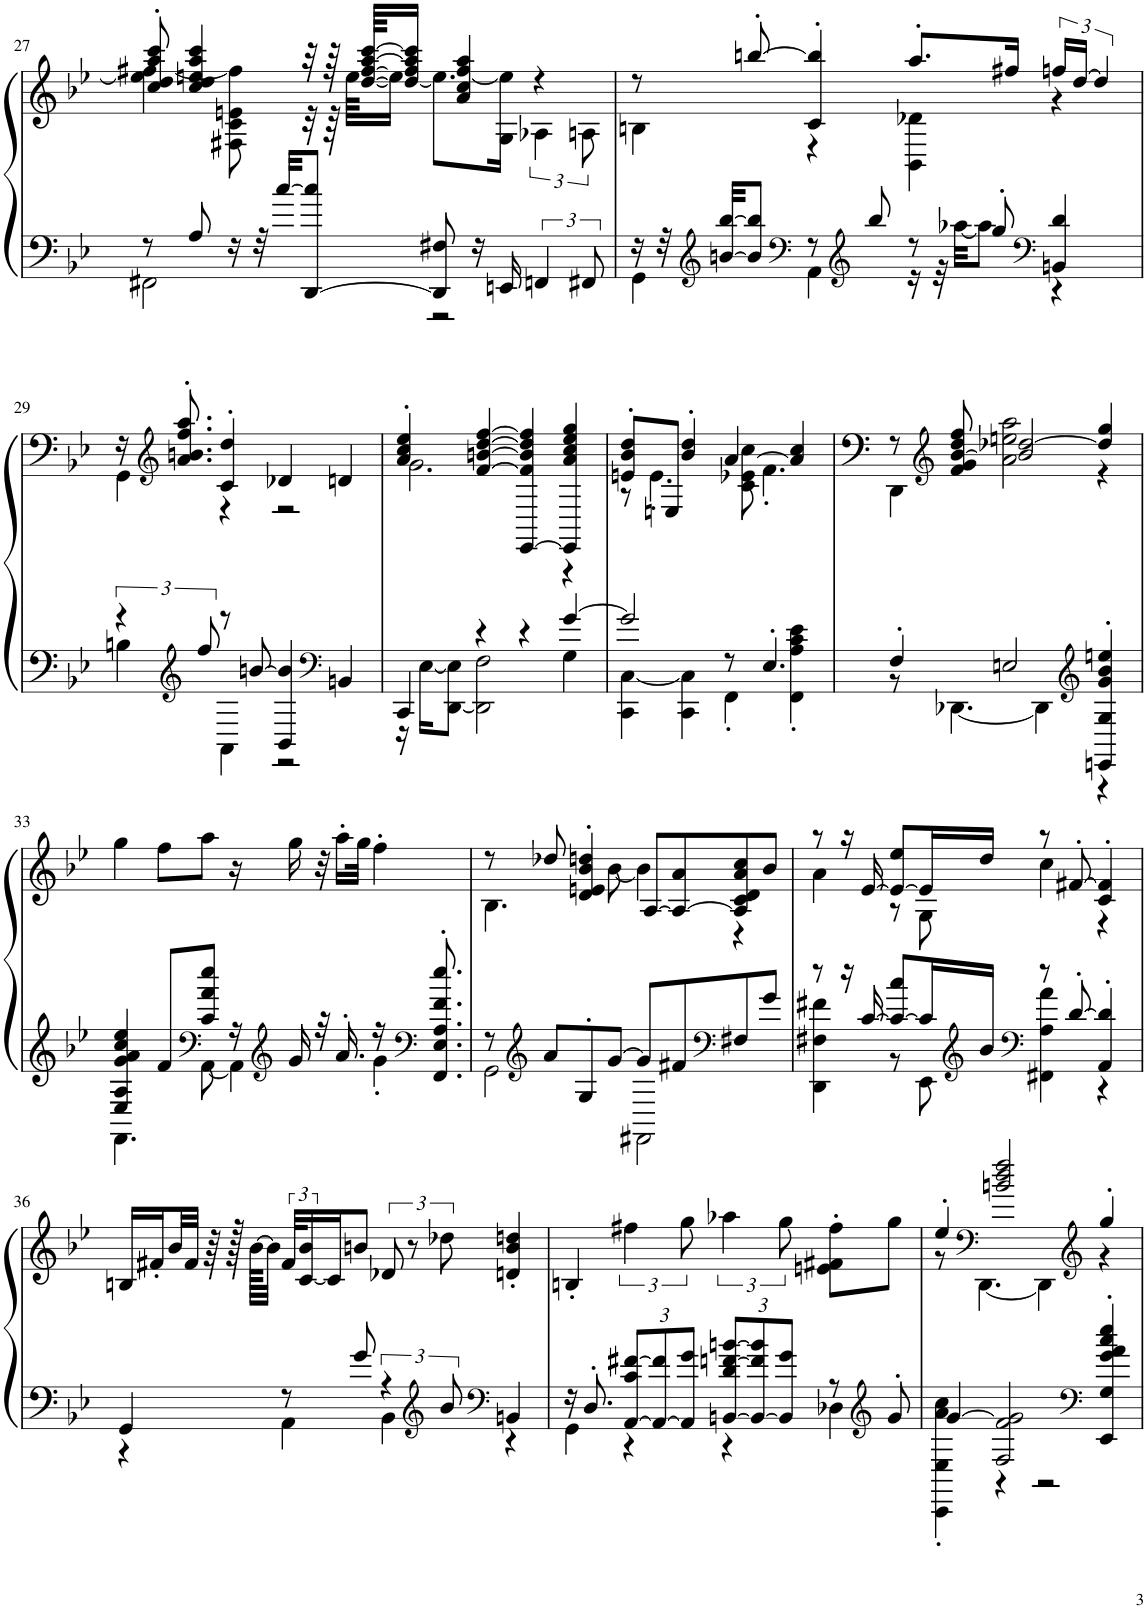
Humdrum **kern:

**kern	**kern
*part1	*part1
*staff2	*staff1
*I"Piano, Black Bottom Stomp (1919)	*
*I'Pia.	*
!!LO:PB:g=z
*clefG2	*clefG2
*k[b-e-]	*k[b-e-]
*M4/4	*M4/4
=27	=27
*^	*^
8r	2FF#X\	8cc/' 8dd/' 8aa/' 8ccc/'	4ee\] [4ff#X\
8A/	.	4cc/ 4dd/ 4een/ 4aa/ 4ccc/	.
16r	.	.	8F#X\ 8c\ 8en\ 8ff#\]
32r	.	.	.
[32cc/KKL	.	.	.
[8DD/ 8cc/]J	.	32r	32r
.	.	64r	64r
.	.	[64dd/ [64ff#/ [64aa/ [64ccc/KKLL	[64ee\KKLL
.	.	16dd/] 16ff#/] 16aa/] 16ccc/]JJ	16ee\JJ_
8DD/] 8F#X/	2r	4a/ 4cc/ 4ff#/ 4aa/	8.ee\L_
16r	.	.	.
16EEn/	.	.	16G\ 16ee\]Jk
6FFn/	.	4r	6A-X\
12FF#X/	.	.	12An\
=28	=28	=28	=28
16r	4GG\	8r	4Bn\
32r	.	.	.
*clefG2	*	*	*
[32bn/ [32bb-/KKL	.	.	.
8b/] 8bb-/]J	.	[8bbn'/	.
*clefF4	*	*	*
8r	4AA\	4c/' 4bb/]'	4r
*clefG2	*	*	*
8bb-/	.	.	.
8r	16r	8.aa'/L	4BB-\ 4d-X\
.	32r	.	.
.	[32aa-X\KKL	.	.
8gg'/	8aa-\J]	.	.
.	.	16ff#X/Jk	.
*clefF4	*	*	*
4BBn/ 4d/	4r	24ffn/LL	4r
.	.	[24dd/JJ	.
.	.	6dd/]	.
!!LO:LB:g=z	!!
=29	=29	=29	=29
6r	4Bn\	16r	4GG\
*	*	*clefG2	*
.	.	8.a/' 8.bn/' 8.ff/' 8.aa/'	.
*clefG2	*	*	*
12ff/	.	.	.
8r	4AA\	4c/' 4dd/'	4r
[8bn/	.	.	.
4BB-/ 4b/]	2r	4d-X/	2r
*clefF4	*	*	*
4BBn/	.	4dn/	.
=30	=30	=30	=30
4CC/	16r	4a/' 4cc/' 4ee-/'	2.g\
.	[16E-\KL	.	.
.	[8DD\ 8E-\]J	.	.
4r	2DD\] 2F\	[4f/ [4bn/ [4dd/ [4ff/	.
4r	.	[4EE-/ 4f/] 4b/] 4dd/] 4ff/]	.
[4g/	4G\	4EE-/] 4a/ 4cc/ 4ee-/ 4gg/	4r
=31	=31	=31	=31
2g/]	4CC\ [4C\	8en/' 8b-/' 8dd/'L	8r
.	.	8En/J	4.e'\
.	4CC\ 4C\]	4b-/' 4dd/'	.
8r	4FF'\	[4a/	8c\ 8e-X\ 8cc\
4.E-'/	.	.	4.f'\
.	4FF\' 4A\' 4c\' 4e-\'	4a/] 4cc/	.
=32	=32	=32	=32
4F'/	8r	8r	4DD\
*	*	*clefG2	*
.	[4.DD-X\	8f/ 8g/ [8b-/ 8dd/ 8ff/	.
2En/	.	2b-/] [2dd-X/	2a\ 2een\ 2aa\
.	4DD-\]	.	.
*clefG2	*	*	*
4EEn/' 4G/' 4g/' 4b-/' 4een/'	4r	4dd-/] 4gg/	4r
*	*	*v	*v
!!LO:LB:g=z
=33	=33	=33
4E-/ 4A/ 4g/ 4a/ 4cc/ 4ee-/	4.FF\	4gg\
8f/L	.	8ff\L
*clefF4	*	*
8c/ 8a/ 8ee-/J	[8AA\	8aa\J
16r	4AA\]	16r
*clefG2	*	*
16g/	.	16gg\
32r	.	32r
16.a'/	.	16aa'\LL
.	.	32gg\JJk
16r	4g'\	4ff'\
*clefF4	*	*
8.FF/' 8.E-/' 8.A/' 8.f/' 8.ee-/'	.	.
=34	=34	=34
*	*	*^
8r	2GG\	8r	4.B-\
*clefG2	*	*	*
8a/L	.	8dd-X/	.
8G'/	.	4d/' 4en/' 4b-/' 4ddn/'	.
[8g/J	.	.	[8b-\
8g/L]	2FF#X\	[8A/L	4b-\]
8f#X/	.	8A/_ 8a/	.
*clefF4	*	*	*
8F#X/	.	8A/] 8c/ 8d/ 8a/ 8cc/	4r
8g/J	.	8b-/J	.
=35	=35	=35	=35
8r	4DD\ 4F#X\ 4f#X\	8r	4a\
16r	.	16r	.
[16c/	.	[16e-/	.
8c/_ 8cc/L	8r	8e-/_ 8ee-/L	8r
16c/L]	8EE-\	16e-/L]	8G\
*clefG2	*	*	*
16b-/JJ	.	16dd/JJ	.
*clefF4	*	*	*
8r	4FF#X\ 4A\ 4a\	8r	4cc\
[8d'/	.	[8f#X'/	.
4AA/' 4d/]'	4r	4c/' 4f#/]'	4r
*	*	*v	*v
!!LO:LB:g=z
=36	=36	=36
4GG/	4r	16Bn/LL
.	.	16f#X'/
.	.	32b-/L
.	.	32f#/JJJ
.	.	64r
.	.	128r
.	.	[128b-\KKLLL
.	.	32b-\JJJ]
8r	4AA\	48f#/KLL
.	.	[24c/ 24b-/
.	.	16c/J]
8g/	.	8bn/J
6r	4BB-\	12d-X/
.	.	12r
*clefG2	*	*
12b-/	.	12dd-X\
*clefF4	*	*
4BBn/	4r	4dn/' 4b/' 4ddn/'
=37	=37	=37
16r	4GG\	4Bn'/
8.D'/	.	.
*Xbrackettup	*	*
[12AA/ 12c/ [12f#X/L	4r	6ff#X\
12AA/_ 12f#/]	.	.
12AA/] 12g/J	.	12gg\
[12BBn/ 12d/ [12fn/ [12bn/L	4r	6aa-X\
12BB/_ 12f/] 12b/]	.	.
12BB/] 12g/J	.	12gg\
8r	4D-X\	8en\' 8f#X\' 8ff#\'L
*clefG2	*	*
8g'/	.	8gg\J
=38	=38	=38
*	*	*^
[4g/	4CC\' 4E-\' 4a\' 4cc\'	4ee-'/	8r
*	*	*clefF4	*
.	.	.	[4.DD\
2F/ 2f/ 2g/]	4r	2bn/ 2dd/ 2ff/	.
.	2r	.	4DD\]
*clefF4	*	*clefG2	*
4EE-/' 4G/' 4g/' 4a/' 4cc/' 4ee-/'	.	4gg'/	4r
*v	*v	*	*
*	*v	*v
=	=
*-	*-
